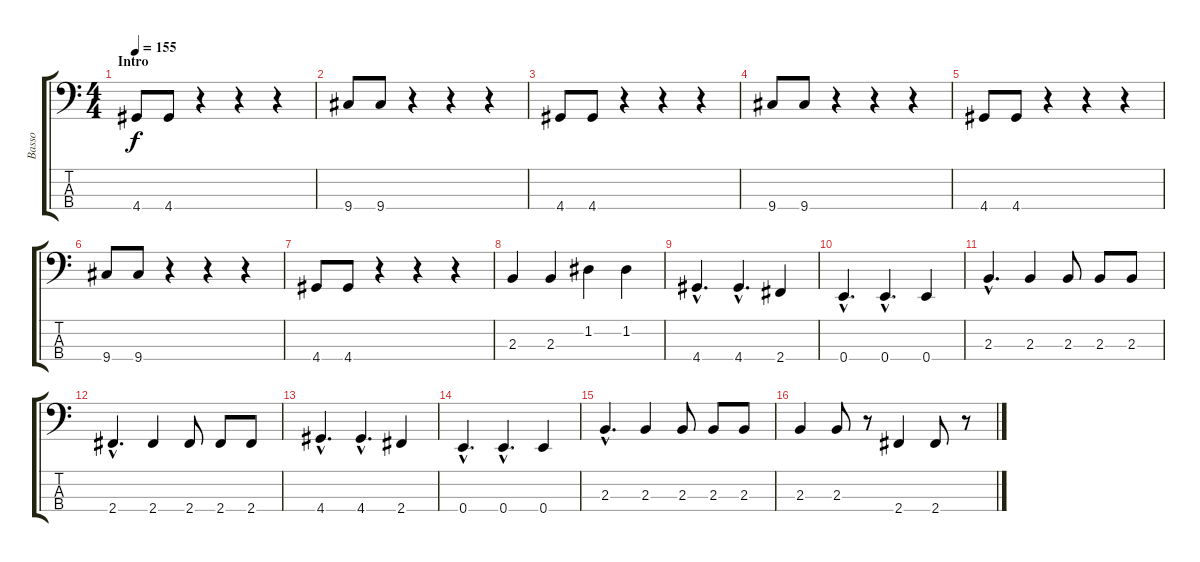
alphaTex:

\track ("Basso" "Basso") {instrument electricbassfinger}
\staff {score tabs}
\tuning (G2 D2 A1 E1) {hide}
\ts (4 4)
\section ("" "Intro")
\tempo 155
\clef f4
\ks c
4.4.8{dy f instrument electricbassfinger} 4.4.8 r.4 r.4 r.4 |
9.4.8 9.4.8 r.4 r.4 r.4 |
4.4.8 4.4.8 r.4 r.4 r.4 |
9.4.8 9.4.8 r.4 r.4 r.4 |
4.4.8 4.4.8 r.4 r.4 r.4 |
9.4.8 9.4.8 r.4 r.4 r.4 |
4.4.8 4.4.8 r.4 r.4 r.4 |
2.3.4 2.3.4 1.2.4 1.2.4 |
4.4{hac}.4{d} 4.4{hac}.4{d} 2.4.4 |
0.4{hac}.4{d} 0.4{hac}.4{d} 0.4.4 |
2.3{hac}.4{d} 2.3.4 2.3.8 2.3.8 2.3.8 |
2.4{hac}.4{d} 2.4.4 2.4.8 2.4.8 2.4.8 |
4.4{hac}.4{d} 4.4{hac}.4{d} 2.4.4 |
0.4{hac}.4{d} 0.4{hac}.4{d} 0.4.4 |
2.3{hac}.4{d} 2.3.4 2.3.8 2.3.8 2.3.8 |
2.3.4 2.3.8 r.8 2.4.4 2.4.8 r.8
